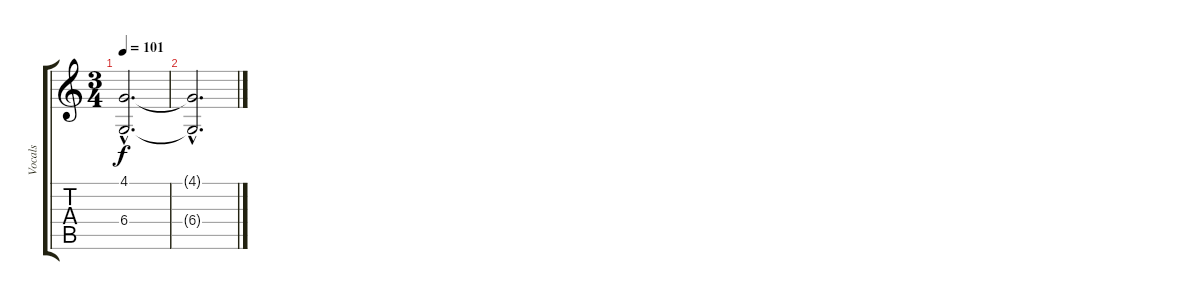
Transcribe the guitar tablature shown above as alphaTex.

\track ("Vocals" "Vocals") {instrument lead6voice}
\staff {score tabs}
\tuning (Eb4 Bb3 Gb3 Db3 Ab2 Eb2) {hide}
\ts (3 4)
\tempo 101
\clef g2
\ks c
(4.1{hac} 6.4{hac}).2{d dy f} |
(4.1{hac t} 6.4{hac t}).2{d}
